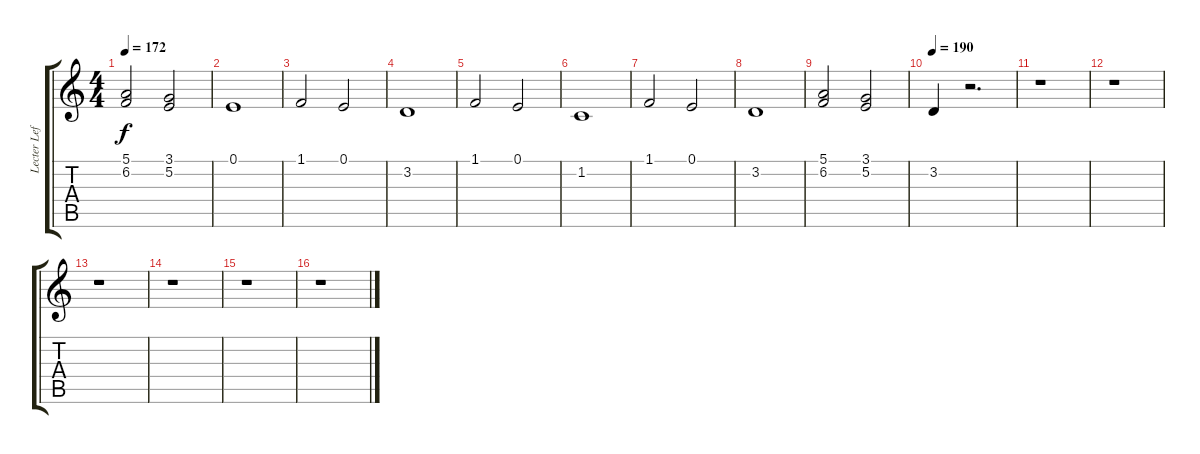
\track ("Lecter Left" "Lecter Lef") {instrument pad4choir}
\staff {score tabs}
\tuning (E4 B3 G3 D3 A2 E2) {hide}
\ts (4 4)
\tempo 172
\clef g2
\ks c
(5.1 6.2).2{dy f} (3.1 5.2).2 |
0.1.1 |
1.1.2 0.1.2 |
3.2.1 |
1.1.2 0.1.2 |
1.2.1 |
1.1.2 0.1.2 |
3.2.1 |
(5.1 6.2).2 (3.1 5.2).2 |
\tempo 190
3.2.4 r.2{d} |
r.1 |
r.1 |
r.1 |
r.1 |
r.1 |
r.1
